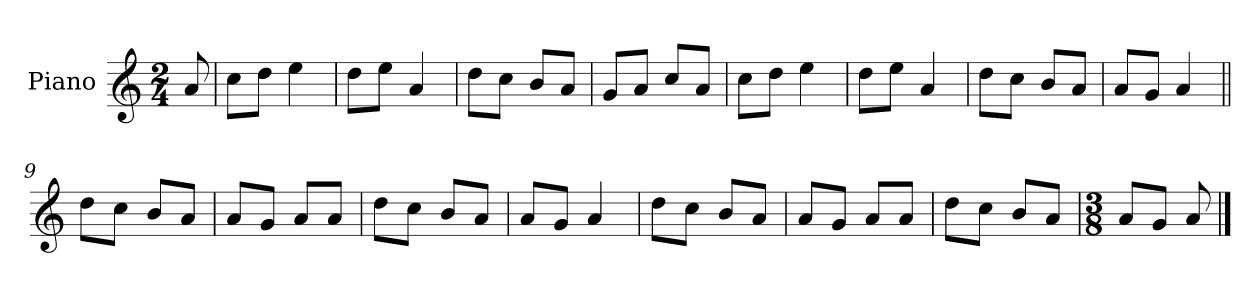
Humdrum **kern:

**kern
*part1
*staff1
*I"Piano
*I'Pno.
*clefG2
*k[]
*M2/4
=
8a/
=1
8cc\L
8dd\J
4ee\
=2
8dd\L
8ee\J
4a/
=3
8dd\L
8cc\J
8b/L
8a/J
=4
8g/L
8a/J
8cc/L
8a/J
=5
8cc\L
8dd\J
4ee\
=6
8dd\L
8ee\J
4a/
=7
8dd\L
8cc\J
8b/L
8a/J
=8
8a/L
8g/J
4a/
=9||
8dd\L
8cc\J
8b/L
8a/J
!!LO:LB:g=z
=10
8a/L
8g/J
8a/L
8a/J
=11
8dd\L
8cc\J
8b/L
8a/J
=12
8a/L
8g/J
4a/
=13
8dd\L
8cc\J
8b/L
8a/J
=14
8a/L
8g/J
8a/L
8a/J
=15
8dd\L
8cc\J
8b/L
8a/J
=16
*M3/8
8a/L
8g/J
8a/
==
*-
